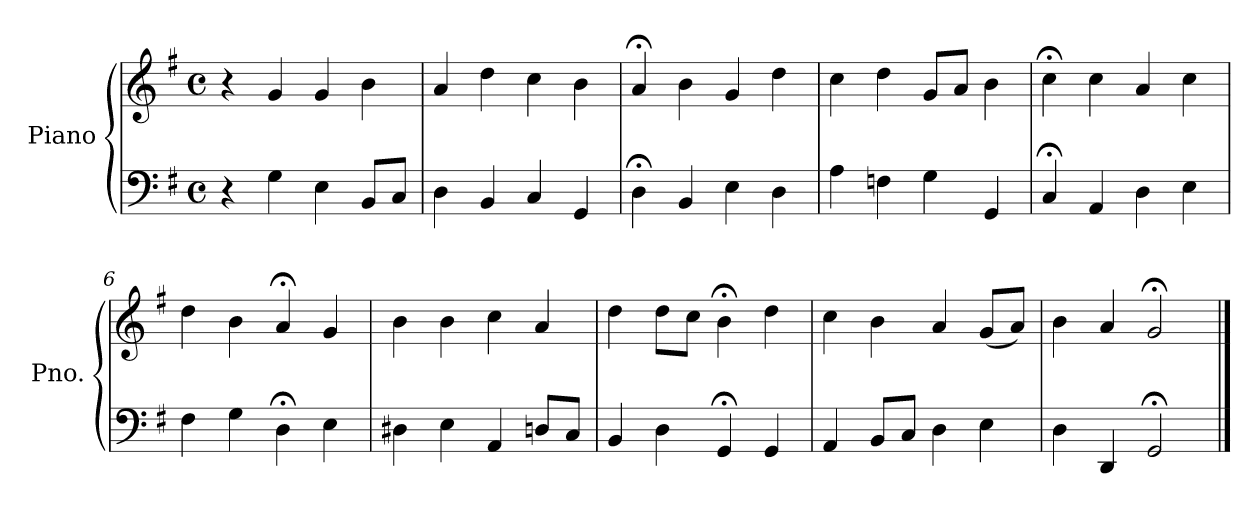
**kern	**kern
*part1	*part1
*staff2	*staff1
*I"Piano	*
*I'Pno.	*
*clefF4	*clefG2
*k[f#]	*k[f#]
*M4/4	*M4/4
*met(c)	*met(c)
=1	=1
4r	4r
4G\	4g/
4E\	4g/
8BB/L	4b\
8C/J	.
=2	=2
4D\	4a/
4BB/	4dd\
4C/	4cc\
4GG/	4b\
=3	=3
4D;<\	4a;</
4BB/	4b\
4E\	4g/
4D\	4dd\
=4	=4
4A\	4cc\
4Fn\	4dd\
4G\	8g/L
.	8a/J
4GG/	4b\
=5	=5
4C;</	4cc;<\
4AA/	4cc\
4D\	4a/
4E\	4cc\
=6	=6
4F#\	4dd\
4G\	4b\
4D;<\	4a;</
4E\	4g/
!!LO:LB:g=z
=7	=7
4D#X\	4b\
4E\	4b\
4AA/	4cc\
8Dn/L	4a/
8C/J	.
=8	=8
4BB/	4dd\
4D\	8dd\L
.	8cc\J
4GG;</	4b;<\
4GG/	4dd\
=9	=9
4AA/	4cc\
8BB/L	4b\
8C/J	.
4D\	4a/
4E\	(8g/L
.	8a/J)
=10	=10
4D\	4b\
4DD/	4a/
2GG;</	2g;</
==	==
*-	*-
